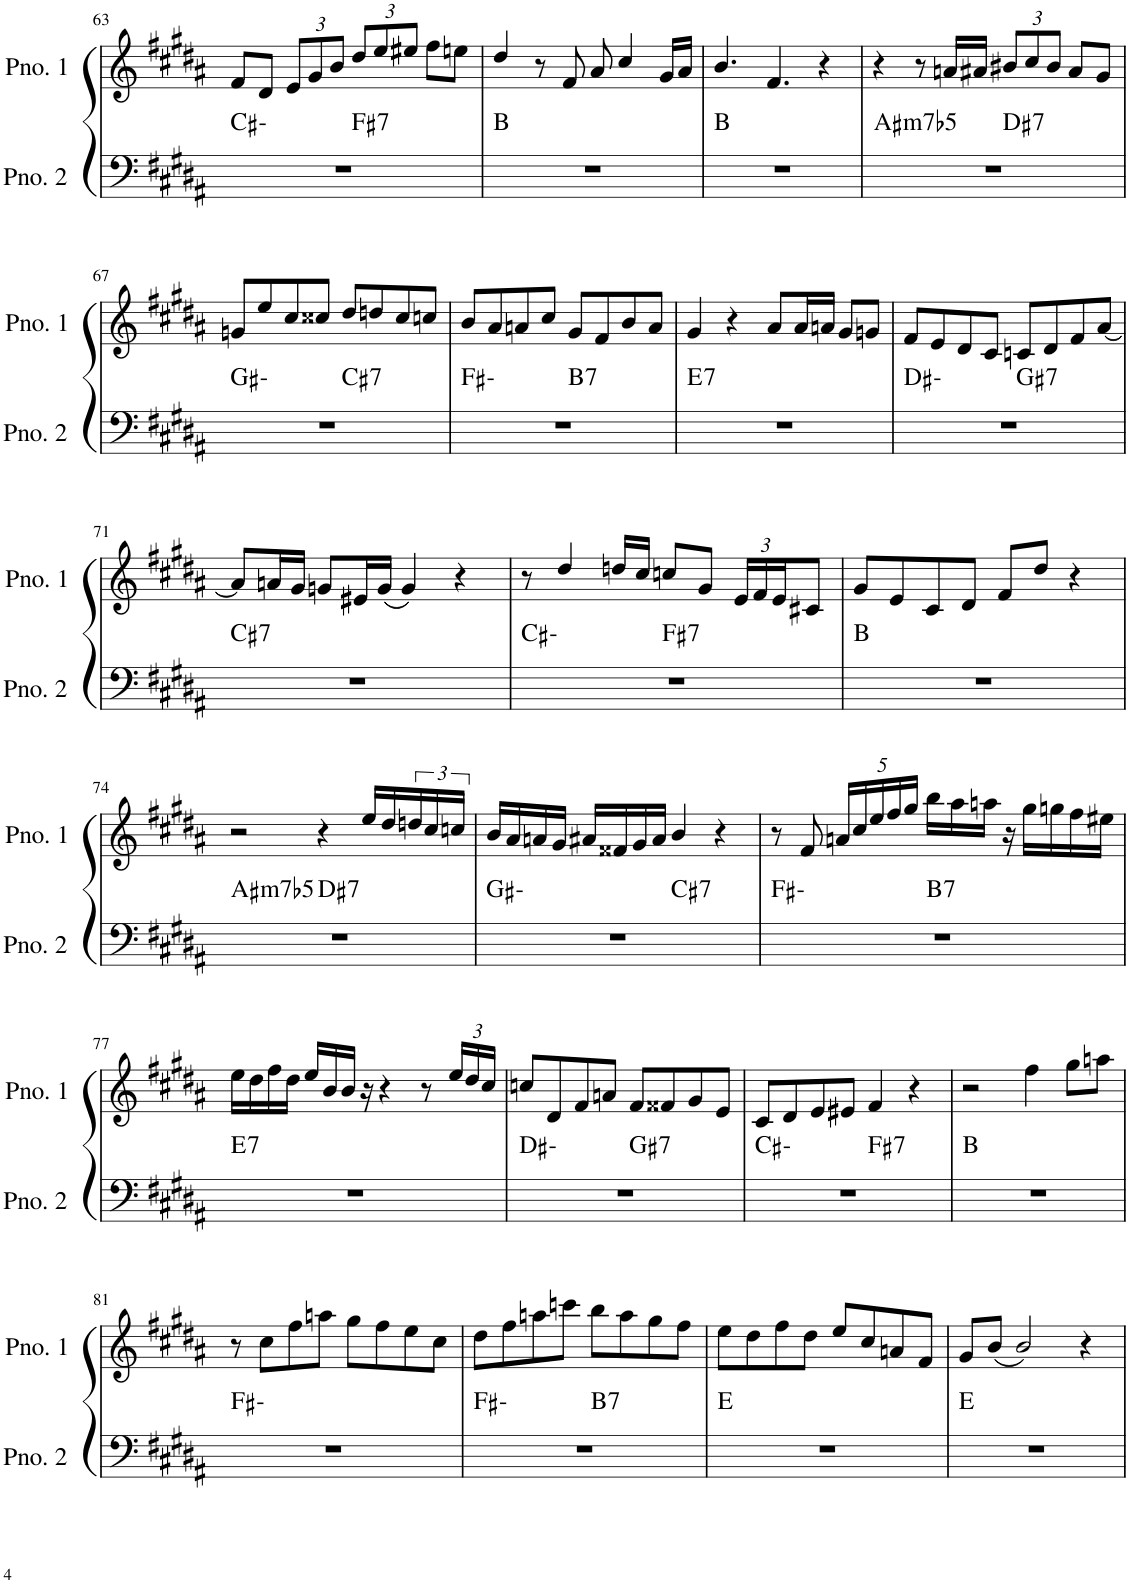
**kern	**harte	**kern
*part2	*part2	*part1
*staff2	*	*staff1
*I"ピアノ 2	*	*I"ピアノ 1
!!LO:PB:g=z
*clefF4	*	*clefG2
*k[f#c#g#d#a#]	*	*k[f#c#g#d#a#]
*M4/4	*	*M4/4
=63	=63	=63
*^	*	*
1r	2ryy	C#:min	8f#/L
.	.	.	8d#/J
*	*	*	*Xbrackettup
.	.	.	12e/L
.	.	.	12g#/
.	.	.	12b/J
!	!	!LO:H:kt=7	!
.	2ryy	F#:7	12dd#/L
.	.	.	12ee/
.	.	.	12ee#X/J
.	.	.	8ff#\L
.	.	.	8een\J
*v	*v	*	*
=64	=64	=64
1r	B:maj	4dd#/
.	.	8r
.	.	8f#/
.	.	8a#/
.	.	4cc#/
.	.	16g#/LL
.	.	16a#/JJ
=65	=65	=65
1r	B:maj	4.b/
.	.	4.f#/
.	.	4r
=66	=66	=66
!	!LO:H:kt=m7b5	!
*^	*	*
1r	2ryy	A#:hdim7	4r
.	.	.	8r
.	.	.	16an/LL
.	.	.	16a#X/JJ
!	!	!LO:H:kt=7	!
.	2ryy	D#:7	12b#X/L
.	.	.	12cc#/
.	.	.	12b#/J
.	.	.	8a#/L
.	.	.	8g#/J
!!LO:LB:g=z
=67	=67	=67	=67
1r	2ryy	G#:min	8gn/L
.	.	.	8ee/
.	.	.	8cc#/
.	.	.	8cc##X/J
!	!	!LO:H:kt=7	!
.	2ryy	C#:7	8dd#/L
.	.	.	8ddn/
.	.	.	8cc##/
.	.	.	8ccn/J
=68	=68	=68	=68
1r	2ryy	F#:min	8b/L
.	.	.	8a#/
.	.	.	8an/
.	.	.	8cc#/J
!	!	!LO:H:kt=7	!
.	2ryy	B:7	8g#/L
.	.	.	8f#/
.	.	.	8b/
.	.	.	8a/J
=69	=69	=69	=69
!	!	!LO:H:kt=7	!
*v	*v	*	*
1r	E:7	4g#/
.	.	4r
.	.	8a#/L
.	.	16a#/L
.	.	16an/JJ
.	.	8g#/L
.	.	8gn/J
=70	=70	=70
*^	*	*
1r	2ryy	D#:min	8f#/L
.	.	.	8e/
.	.	.	8d#/
.	.	.	8c#/J
!	!	!LO:H:kt=7	!
.	2ryy	G#:7	8cn/L
.	.	.	8d#/
.	.	.	8f#/
.	.	.	[8a#/J
!!LO:LB:g=z
=71	=71	=71	=71
!	!	!LO:H:kt=7	!
*v	*v	*	*
1r	C#:7	8a#/L]
.	.	16an/L
.	.	16g#/JJ
.	.	8gn/L
.	.	16e#X/L
.	.	(16g/JJ
.	.	4g/)
.	.	4r
=72	=72	=72
*^	*	*
1r	2ryy	C#:min	8r
.	.	.	4dd#/
.	.	.	16ddn/LL
.	.	.	16cc#/JJ
!	!	!LO:H:kt=7	!
.	2ryy	F#:7	8ccn/L
.	.	.	8g#/J
.	.	.	24e/LL
.	.	.	24f#/
.	.	.	24e/J
.	.	.	8c#X/J
*v	*v	*	*
=73	=73	=73
1r	B:maj	8g#/L
.	.	8e/
.	.	8c#/
.	.	8d#/J
.	.	8f#/L
.	.	8dd#/J
.	.	4r
!!LO:LB:g=z
=74	=74	=74
!	!LO:H:kt=m7b5	!
*^	*	*
1r	2ryy	A#:hdim7	2r
!	!	!LO:H:kt=7	!
.	2ryy	D#:7	4r
.	.	.	16ee/LL
.	.	.	16dd#/
*	*	*	*brackettup
.	.	.	24ddn/
.	.	.	24cc#/
.	.	.	24ccn/JJ
=75	=75	=75	=75
1r	2ryy	G#:min	16b/LL
.	.	.	16a#/
.	.	.	16an/
.	.	.	16g#/JJ
.	.	.	16a#X/LL
.	.	.	16f##X/
.	.	.	16g#/
.	.	.	16a#/JJ
!	!	!LO:H:kt=7	!
.	2ryy	C#:7	4b/
.	.	.	4r
=76	=76	=76	=76
1r	2ryy	F#:min	8r
.	.	.	8f#/
*	*	*	*Xbrackettup
.	.	.	20an/LL
.	.	.	20cc#/
.	.	.	20ee/
.	.	.	20ff#/
.	.	.	20gg#/JJ
!	!	!LO:H:kt=7	!
.	2ryy	B:7	16bb\LL
.	.	.	16aa#\
.	.	.	16aan\JJ
.	.	.	16r
.	.	.	16gg#\LL
.	.	.	16ggn\
.	.	.	16ff#\
.	.	.	16ee#X\JJ
!!LO:LB:g=z
=77	=77	=77	=77
!	!	!LO:H:kt=7	!
*v	*v	*	*
1r	E:7	16ee\LL
.	.	16dd#\
.	.	16ff#\
.	.	16dd#\JJ
.	.	16ee/LL
.	.	16b/
.	.	16b/JJ
.	.	16r
.	.	4r
.	.	8r
.	.	24ee/LL
.	.	24dd#/
.	.	24cc#/JJ
=78	=78	=78
*^	*	*
1r	2ryy	D#:min	8ccn/L
.	.	.	8d#/
.	.	.	8f#/
.	.	.	8an/J
!	!	!LO:H:kt=7	!
.	2ryy	G#:7	8f#/L
.	.	.	8f##X/
.	.	.	8g#/
.	.	.	8e/J
=79	=79	=79	=79
1r	2ryy	C#:min	8c#/L
.	.	.	8d#/
.	.	.	8e/
.	.	.	8e#X/J
!	!	!LO:H:kt=7	!
.	2ryy	F#:7	4f#/
.	.	.	4r
*v	*v	*	*
=80	=80	=80
1r	B:maj	2r
.	.	4ff#\
.	.	8gg#\L
.	.	8aan\J
!!LO:LB:g=z
=81	=81	=81
1r	F#:min	8r
.	.	8cc#\L
.	.	8ff#\
.	.	8aan\J
.	.	8gg#\L
.	.	8ff#\
.	.	8ee\
.	.	8cc#\J
=82	=82	=82
*^	*	*
1r	2ryy	F#:min	8dd#\L
.	.	.	8ff#\
.	.	.	8aan\
.	.	.	8cccn\J
!	!	!LO:H:kt=7	!
.	2ryy	B:7	8bb\L
.	.	.	8aa\
.	.	.	8gg#\
.	.	.	8ff#\J
*v	*v	*	*
=83	=83	=83
1r	E:maj	8ee\L
.	.	8dd#\
.	.	8ff#\
.	.	8dd#\J
.	.	8ee/L
.	.	8cc#/
.	.	8an/
.	.	8f#/J
=84	=84	=84
1r	E:maj	8g#/L
.	.	(8b/J
.	.	2b/)
.	.	4r
=	=	=
*-	*-	*-
